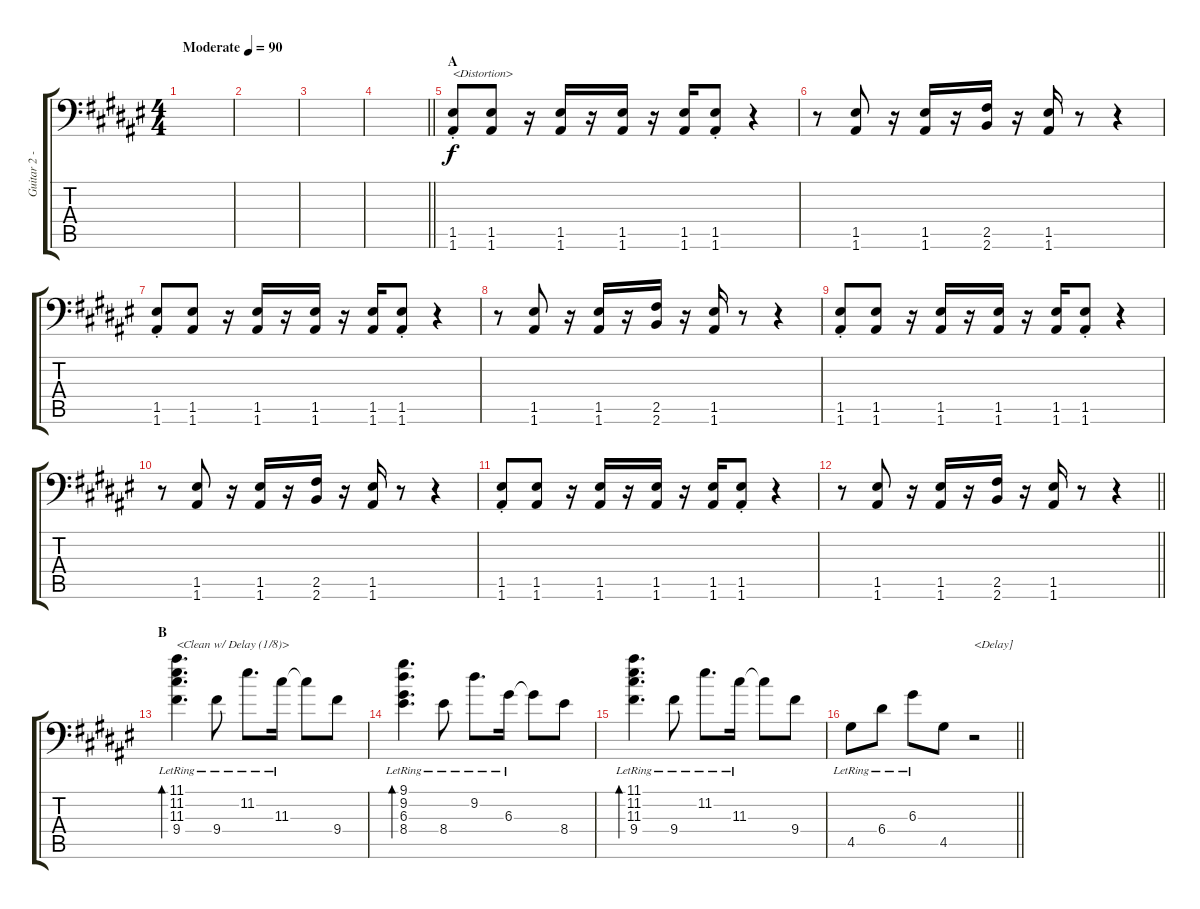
\track ("Guitar 2 - Uruha" "Guitar 2 -") {instrument distortionguitar}
\staff {score tabs}
\tuning (B3 Gb3 D3 A2 E2 A1) {hide}
\ts (4 4)
\tempo (90 "Moderate")
\clef f4
\ks f#
|
|
|
\barLineRight lightlight
|
\section ("" "A")
(1.5{st} 1.6{st}).8{txt "<Distortion>"} (1.5 1.6).8 r.16 (1.5 1.6).16 r.16 (1.5 1.6).16 r.16 (1.5 1.6).16 (1.5{st} 1.6{st}).8 r.4 |
r.8 (1.5 1.6).8 r.16 (1.5 1.6).16 r.16 (2.5 2.6).16 r.16 (1.5 1.6).16 r.8 r.4 |
(1.5{st} 1.6{st}).8 (1.5 1.6).8 r.16 (1.5 1.6).16 r.16 (1.5 1.6).16 r.16 (1.5 1.6).16 (1.5{st} 1.6{st}).8 r.4 |
r.8 (1.5 1.6).8 r.16 (1.5 1.6).16 r.16 (2.5 2.6).16 r.16 (1.5 1.6).16 r.8 r.4 |
(1.5{st} 1.6{st}).8 (1.5 1.6).8 r.16 (1.5 1.6).16 r.16 (1.5 1.6).16 r.16 (1.5 1.6).16 (1.5{st} 1.6{st}).8 r.4 |
r.8 (1.5 1.6).8 r.16 (1.5 1.6).16 r.16 (2.5 2.6).16 r.16 (1.5 1.6).16 r.8 r.4 |
(1.5{st} 1.6{st}).8 (1.5 1.6).8 r.16 (1.5 1.6).16 r.16 (1.5 1.6).16 r.16 (1.5 1.6).16 (1.5{st} 1.6{st}).8 r.4 |
\barLineRight lightlight
r.8 (1.5 1.6).8 r.16 (1.5 1.6).16 r.16 (2.5 2.6).16 r.16 (1.5 1.6).16 r.8 r.4 |
\section ("" "B")
(11.1{lr} 11.2{lr} 11.3{lr} 9.4{lr}).4{d bd 240 txt "<Clean w/ Delay (1/8)>" dy f instrument electricguitarclean} 9.4{lr}.8 11.2{lr}.8{d} 11.3{lr}.16 11.3{t}.8 9.4.8 |
(9.1{lr} 9.2{lr} 6.3{lr} 8.4{lr}).4{d bd 240} 8.4{lr}.8 9.2{lr}.8{d} 6.3{lr}.16 6.3{t}.8 8.4.8 |
(11.1{lr} 11.2{lr} 11.3{lr} 9.4{lr}).4{d bd 240} 9.4{lr}.8 11.2{lr}.8{d} 11.3{lr}.16 11.3{t}.8 9.4.8 |
\barLineRight lightlight
4.5{lr}.8 6.4{lr}.8 6.3{lr}.8 4.5.8 r.2{txt "<Delay]"}
